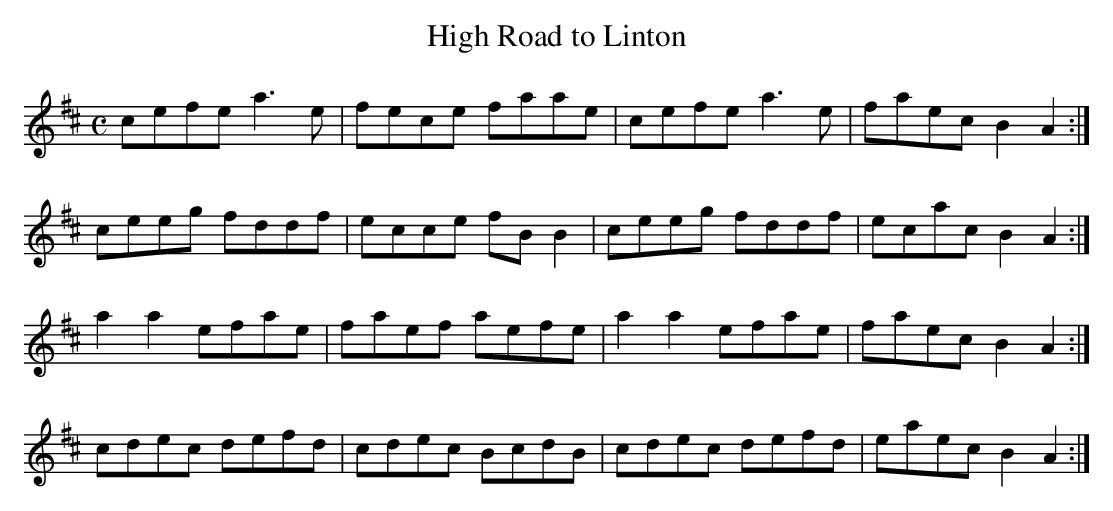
X:1
T:High Road to Linton
M:C
L:1/8
K:A Mixolydian
cefe a3e|fece faae|cefe a3e|faec B2A2:|!
ceeg fddf|ecce fBB2|ceeg fddf|ecac B2A2:|!
a2a2 efae|faef aefe|a2a2 efae|faec B2A2:|!
cdec defd|cdec BcdB|cdec defd|eaec B2A2:|!
